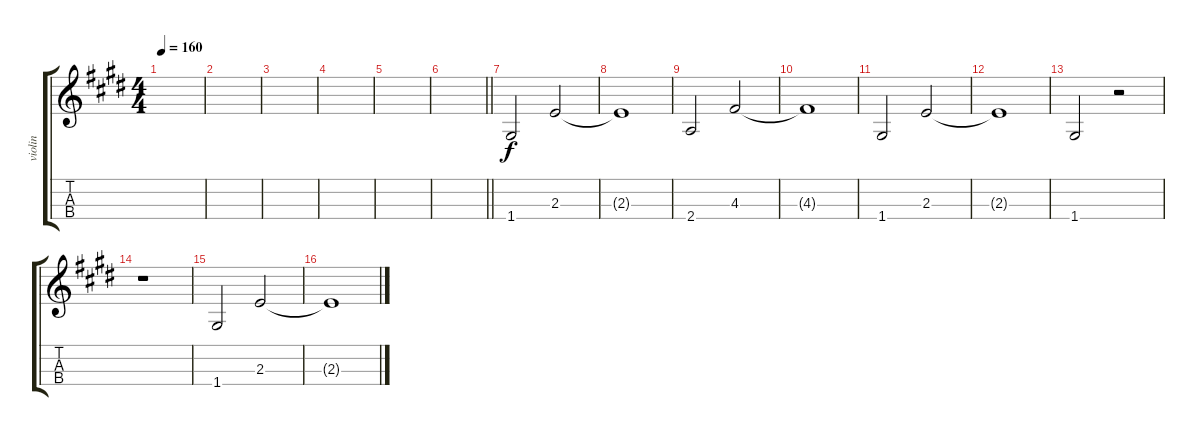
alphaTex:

\track ("violin" "violin") {instrument violin}
\staff {score tabs}
\tuning (E5 A4 D4 G3) {hide}
\ts (4 4)
\tempo 160
\clef g2
\ks e
|
|
|
|
|
\barLineRight lightlight
|
\section ("" "")
1.4.2{volume 16 instrument cello} 2.3.2 |
2.3{t}.1 |
2.4.2 4.3.2 |
4.3{t}.1 |
1.4.2 2.3.2 |
2.3{t}.1 |
1.4.2 r.2 |
r.1 |
1.4.2 2.3.2 |
2.3{t}.1
